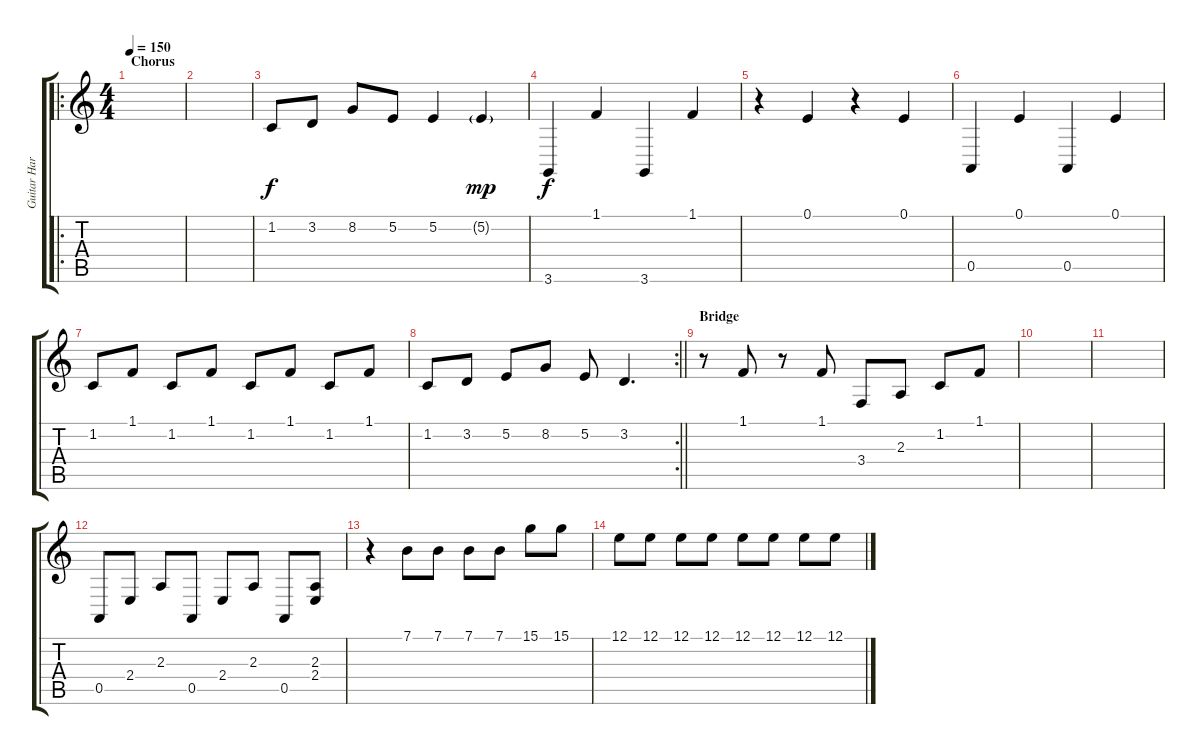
\track ("Guitar Harmonics and Voice" "Guitar Har") {instrument clarinet}
\staff {score tabs}
\tuning (E4 B3 G3 D3 A2 E2) {hide}
\ro
\ts (4 4)
\section ("" "Chorus")
\tempo 150
\clef g2
\ks c
|
|
1.2.8 3.2.8 8.2.8 5.2.8 5.2.4 5.2{g}.4{dy mp} |
3.6.4{dy f} 1.1.4 3.6.4 1.1.4 |
r.4 0.1.4 r.4 0.1.4 |
0.5.4 0.1.4 0.5.4 0.1.4 |
1.2.8 1.1.8 1.2.8 1.1.8 1.2.8 1.1.8 1.2.8 1.1.8 |
\rc 2
\barLineRight lightlight
1.2.8 3.2.8 5.2.8 8.2.8 5.2.8 3.2.4{d} |
\section ("" "Bridge")
r.8 1.1.8 r.8 1.1.8 3.4.8 2.3.8 1.2.8 1.1.8 |
|
|
0.5.8 2.4.8 2.3.8 0.5.8 2.4.8 2.3.8 0.5.8 (2.3 2.4).8 |
r.4 7.1.8{volume 13} 7.1.8{volume 10} 7.1.8{volume 8} 7.1.8{volume 5} 15.1.8{volume 13} 15.1.8{volume 10} |
12.1.8{volume 13} 12.1.8{volume 10} 12.1.8{volume 7} 12.1.8 12.1.8 12.1.8{volume 5} 12.1.8 12.1.8
